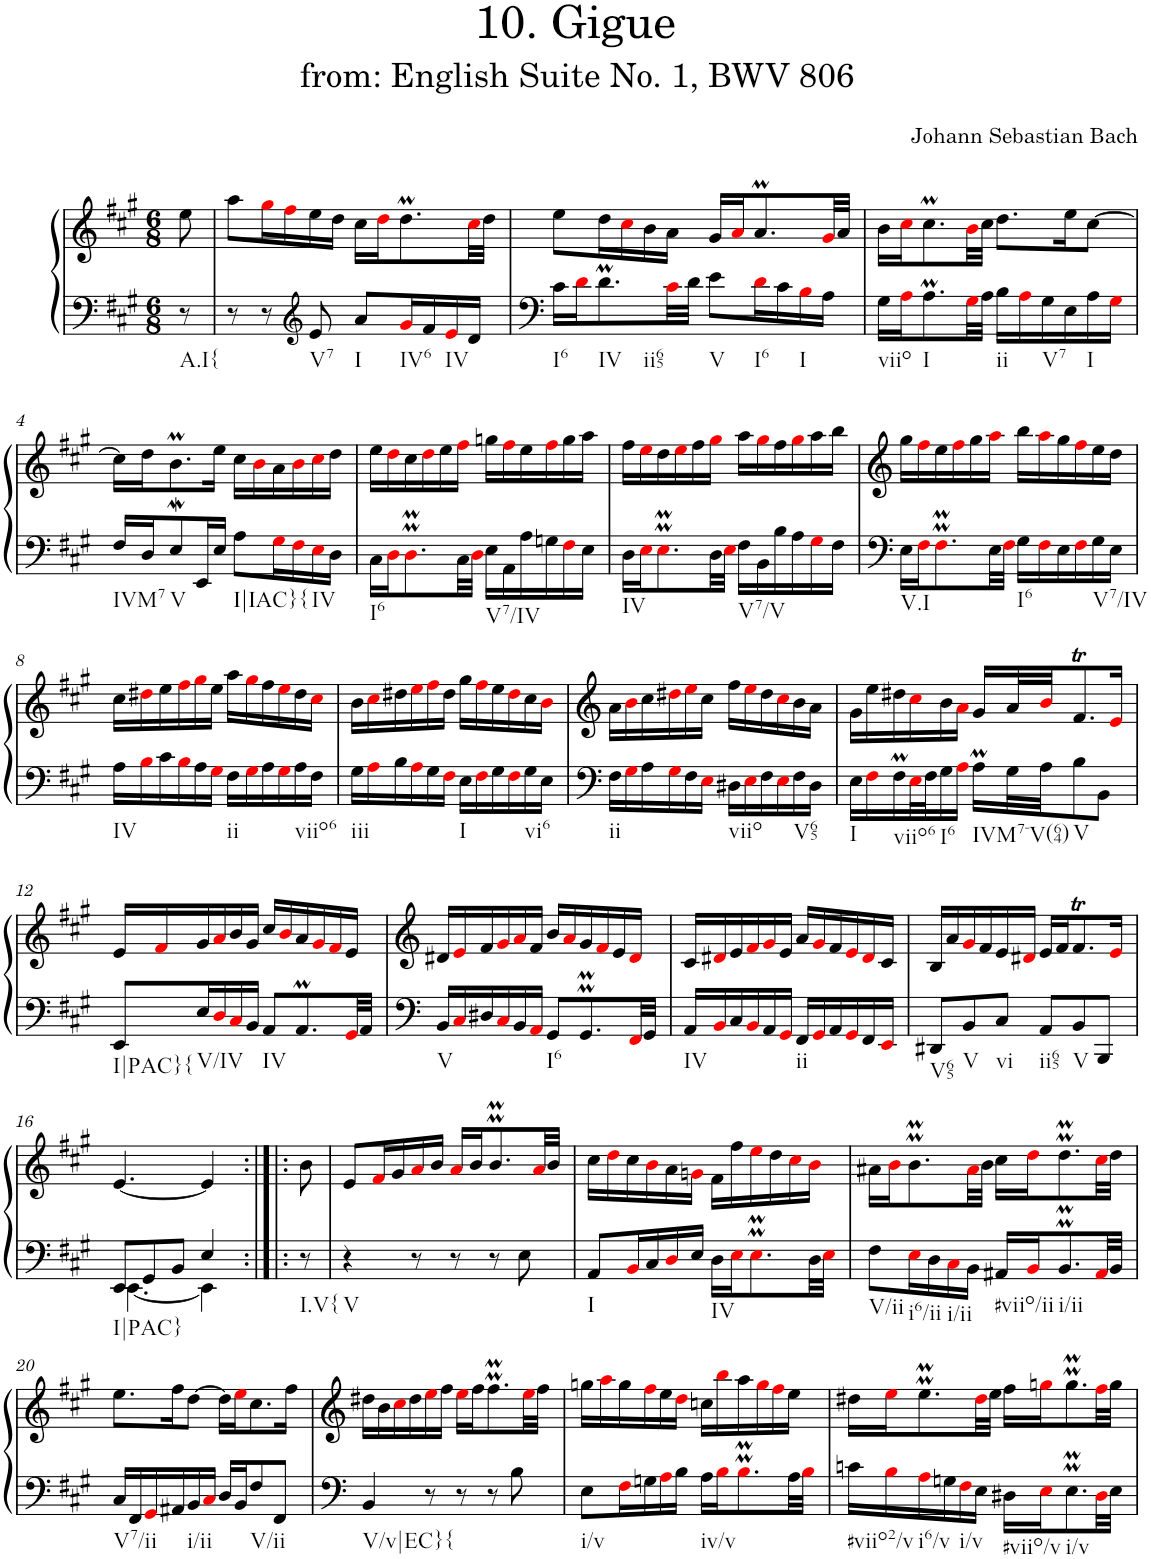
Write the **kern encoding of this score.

**kern	**kern
*part1	*part1
*staff2	*staff1
*I"Piano	*
*I'Pno.	*
*clefF4	*clefG2
*k[f#c#g#]	*k[f#c#g#]
*M6/8	*M6/8
=	=
!LO:TX:b:t=A.I{	!
8r	8ee\
=1	=1
8r	8aa\L
8r	16gg#i\L
.	16ff#i\
*clefG2	*
!LO:TX:b:t=V7	!
8e/	16ee\
.	16dd\JJ
!LO:TX:b:t=I	!
8a/L	16cc#\LL
.	16ddi\J
!LO:TX:b:t=IV6	!
16g#i/L	8.ddM\
16f#/	.
!LO:TX:b:t=IV	!
16ei/	.
16d/JJ	32cc#i\LL
.	32dd\JJJ
=2	=2
!LO:TX:b:t=I6	!
16c#\LL	8ee\L
16di\J	.
!LO:TX:b:t=IV	!
!LO:TX:b:t=ii65	!
8.dM\	16dd\L
.	16cc#i\
.	16b\
32c#i\LL	16a\JJ
32d\JJJ	.
!LO:TX:b:t=V	!
8e\L	16g#/LL
.	16ai/J
!LO:TX:b:t=I6	!
16di\L	8.aM/
16c#\	.
!LO:TX:b:t=I	!
16Bi\	.
16A\JJ	32g#i/LL
.	32a/JJJ
=3	=3
!LO:TX:b:t=viio	!
16G#\LL	16b\LL
16Ai\J	16cc#i\J
!LO:TX:b:t=I	!
8.AM\	8.cc#m\
32G#i\LL	32bi\LL
32A\JJJ	32cc#\JJJ
!LO:TX:b:t=ii	!
16B\LL	8.dd\L
16Ai\	.
!LO:TX:b:t=V7	!
16G#\	.
16E\	16ee\K
!LO:TX:b:t=I	!
16A\	[8cc#\J
16G#i\JJ	.
!!LO:LB:g=z
=4	=4
!LO:TX:b:t=IVM7	!
16F#/LL	16cc#\LL]
16D/J	16dd\J
!LO:TX:b:t=V	!
8EW/	8.bM\
16EE/L	.
16E/JJ	16ee\Jk
!LO:TX:b:t=I|IAC}{	!
8A\L	16cc#\LL
.	16bi\
16G#i\L	16a\
16F#i\	16bi\
!LO:TX:b:t=IV	!
16Ei\	16cc#i\
16D\JJ	16dd\JJ
=5	=5
!LO:TX:b:t=I6	!
16C#\LL	16ee\LL
16Di\J	16ddi\
8.DMMi\	16cc#\
.	16ddi\
.	16ee\
32C#\LL	16ff#i\JJ
32Di\JJJ	.
!LO:TX:b:t=V7/IV	!
16E\LL	16ggn\LL
16AA\	16ff#i\
16A\	16ee\
16Gn\	16ff#i\
16F#i\	16gg\
16E\JJ	16aa\JJ
=6	=6
!LO:TX:b:t=IV	!
16D\LL	16ff#\LL
16Ei\J	16eei\
8.EMMi\	16dd\
.	16eei\
.	16ff#\
32D\LL	16gg#i\JJ
32Ei\JJJ	.
!LO:TX:b:t=V7/V	!
16F#\LL	16aa\LL
16BB\	16gg#i\
16B\	16ff#\
16A\	16gg#i\
16G#i\	16aa\
16F#\JJ	16bb\JJ
=7	=7
!LO:TX:b:t=V.I	!
16E\LL	16gg#\LL
16F#i\J	16ff#i\
8.F#MMi\	16ee\
.	16ff#i\
.	16gg#\
32E\LL	16aai\JJ
32F#i\JJJ	.
!LO:TX:b:t=I6	!
16G#\LL	16bb\LL
16F#i\	16aai\
16E\	16gg#\
16F#i\	16ff#i\
!LO:TX:b:t=V7/IV	!
16G#\	16ee\
16E\JJ	16dd\JJ
!!LO:LB:g=z
=8	=8
!LO:TX:b:t=IV	!
16A\LL	16cc#\LL
16Bi\	16dd#Xi\
16c#\	16ee\
16Bi\	16ff#i\
16A\	16gg#i\
16G#i\JJ	16ee\JJ
!LO:TX:b:t=ii	!
16F#\LL	16aa\LL
16G#i\	16gg#i\
16A\	16ff#\
16G#i\	16eei\
!LO:TX:b:t=viio6	!
16A\	16dd#\
16F#\JJ	16cc#i\JJ
=9	=9
!LO:TX:b:t=iii	!
16G#\LL	16b\LL
16Ai\	16cc#i\
16B\	16dd#X\
16Ai\	16eei\
16G#\	16ff#i\
16F#i\JJ	16dd#\JJ
!LO:TX:b:t=I	!
16E\LL	16gg#\LL
16F#i\	16ff#i\
16G#\	16ee\
16F#i\	16dd#i\
!LO:TX:b:t=vi6	!
16G#\	16cc#\
16E\JJ	16bi\JJ
=10	=10
!LO:TX:b:t=ii	!
16F#\LL	16a\LL
16G#i\	16bi\
16A\	16cc#\
16G#i\	16dd#Xi\
16F#\	16eei\
16Ei\JJ	16cc#\JJ
!LO:TX:b:t=viio	!
16D#X\LL	16ff#\LL
16Ei\	16eei\
16F#\	16dd#\
16Ei\	16cc#i\
!LO:TX:b:t=V65	!
16F#\	16b\
16D#\JJ	16a\JJ
=11	=11
!LO:TX:b:t=I	!
16E\LL	16g#\LL
16F#i\	16ee\
!LO:TX:b:t=viio6	!
16F#M\	16dd#X\
32Ei\L	16cc#i\
32F#\J	.
!LO:TX:b:t=I6	!
16G#\	16b\
16Ai\JJ	16ai\JJ
!LO:TX:b:t=IVM7-V(64)	!
16AM\LL	16g#/LL
32G#\L	32a/L
32A\JJ	32bi/JJ
!LO:TX:b:t=V	!
8B\	8.f#T/
8BB\J	.
.	16ei/Jk
!!LO:LB:g=z
=12	=12
!LO:TX:b:t=I|PAC}{	!
8EE/L	16e/LL
.	16f#i/
!LO:TX:b:t=V/IV	!
16E/L	16g#/
16Di/	16ai/
16C#i/	16b/
16BB/JJ	16g#/JJ
!LO:TX:b:t=IV	!
8AA/L	16cc#/LL
.	16bi/
8.AAM/	16a/
.	16g#i/
.	16f#i/
32GG#i/LL	16e/JJ
32AA/JJJ	.
=13	=13
!LO:TX:b:t=V	!
16BB/LL	16d#X/LL
16C#i/	16ei/
16D#X/	16f#/
16C#i/	16g#i/
16BB/	16ai/
16AAi/JJ	16f#/JJ
!LO:TX:b:t=I6	!
8GG#/L	16b/LL
.	16ai/
8.GG#mm/	16g#/
.	16f#i/
.	16e/
32FF#i/LL	16d#i/JJ
32GG#/JJJ	.
=14	=14
!LO:TX:b:t=IV	!
16AA/LL	16c#/LL
16BBi/	16d#Xi/
16C#/	16e/
16BBi/	16f#i/
16AA/	16g#i/
16GG#i/JJ	16e/JJ
!LO:TX:b:t=ii	!
16FF#/LL	16a/LL
16GG#i/	16g#i/
16AA/	16f#/
16GG#i/	16ei/
16FF#/	16d#i/
16EEi/JJ	16c#/JJ
=15	=15
!LO:TX:b:t=V65	!
8DD#X/L	16B/LL
.	16a/
!LO:TX:b:t=V	!
8BB/	16g#i/
.	16f#/
!LO:TX:b:t=vi	!
8C#/J	16e/
.	16d#Xi/JJ
!LO:TX:b:t=ii65	!
8AA/L	16e/LL
.	16f#/J
!LO:TX:b:t=V	!
8BB/	8.f#T/
8BBB/J	.
.	16ei/Jk
!!LO:LB:g=z
=16	=16
*^	*
!LO:TX:b:t=I|PAC}	!	!
8EE/L	[4.EE\	[4.e/
8GG#/	.	.
8BB/J	.	.
4E/	4EE\]	4e/]
=16X1:|!|:	=16X1:|!|:	=16X1:|!|:
!LO:TX:b:t=I.V{	!	!
*v	*v	*
8r	8b\
=17	=17
!LO:TX:b:t=V	!
4r	8e/L
.	16f#i/L
.	16g#/
8r	16ai/
.	16b/JJ
8r	16ai/LL
.	16b/J
8r	8.bMM/
8E\	.
.	32ai/LL
.	32b/JJJ
=18	=18
!LO:TX:b:t=I	!
8AA/L	16cc#\LL
.	16ddi\
16BBi/L	16cc#\
16C#/	16bi\
16Di/	16a\
16E/JJ	16gni\JJ
!LO:TX:b:t=IV	!
16D\LL	16f#\LL
16Ei\J	16ff#\
8.EMMi\	16eei\
.	16dd\
.	16cc#i\
32D\LL	16bi\JJ
32Ei\JJJ	.
=19	=19
!LO:TX:b:t=V/ii	!
8F#\L	16a#X\LL
.	16bi\J
!LO:TX:b:t=i6/ii	!
16Ei\L	8.bMM\
16D\	.
!LO:TX:b:t=i/ii	!
16C#i\	.
16BB\JJ	32a#i\LL
.	32b\JJJ
!LO:TX:b:t=#viio/ii	!
16AA#X/LL	16cc#\LL
16BBi/J	16ddi\J
!LO:TX:b:t=i/ii	!
8.BBMM/	8.ddMM\
32AA#i/LL	32cc#i\LL
32BB/JJJ	32dd\JJJ
!!LO:LB:g=z
=20	=20
!LO:TX:b:t=V7/ii	!
16C#/LL	8.ee\L
16FF#/	.
16GG#i/	.
16AA#X/	16ff#\K
!LO:TX:b:t=i/ii	!
16BB/	[8dd\J
16C#i/JJ	.
16D/LL	16dd\LL]
16BB/J	16eei\J
!LO:TX:b:t=V/ii	!
8F#/	8.cc#\
8FF#/J	.
.	16ff#\Jk
=21	=21
!LO:TX:b:t=V/v|EC}{	!
4BB/	16dd#X\LL
.	16b\
.	16cc#i\
.	16dd#\
8r	16eei\
.	16ff#\JJ
8r	16eei\LL
.	16ff#\J
8r	8.ff#MM\
8B\	.
.	32eei\LL
.	32ff#\JJJ
=22	=22
!LO:TX:b:t=i/v	!
8E\L	16ggn\LL
.	16aai\
16F#i\L	16gg\
16Gn\	16ff#i\
16Ai\	16ee\
16B\JJ	16ddi\JJ
!LO:TX:b:t=iv/v	!
16A\LL	16ccn\LL
16Bi\J	16bbi\
8.BMMi\	16aa\
.	16ggi\
.	16ff#i\
32A\LL	16ee\JJ
32Bi\JJJ	.
=23	=23
!LO:TX:b:t=#viio2/v	!
16cn\LL	16dd#X\LL
16Bi\	16eei\J
!LO:TX:b:t=i6/v	!
16Ai\	8.eeMM\
16Gn\	.
!LO:TX:b:t=i/v	!
16F#i\	.
16E\JJ	32dd#i\LL
.	32ee\JJJ
!LO:TX:b:t=#viio/v	!
16D#X\LL	16ff#\LL
16Ei\J	16ggni\J
!LO:TX:b:t=i/v	!
8.EMM\	8.ggMM\
32D#i\LL	32ff#i\LL
32E\JJJ	32gg\JJJ
=	=
*-	*-
